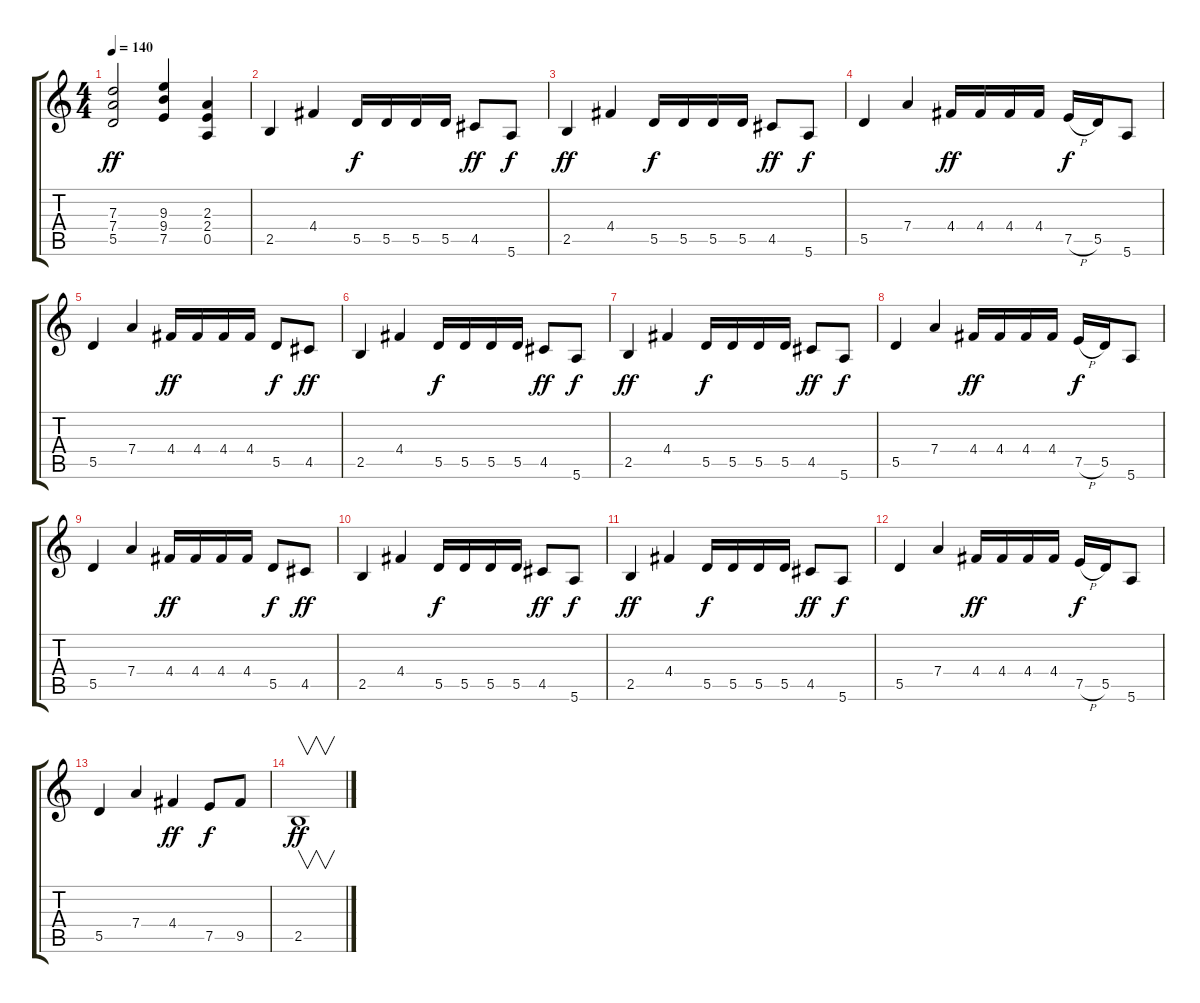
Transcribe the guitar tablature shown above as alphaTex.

\track "" {instrument distortionguitar}
\staff {score tabs}
\tuning (E4 B3 G3 D3 A2 E2) {hide}
\ts (4 4)
\tempo 140
\clef g2
\ks c
(7.3 7.4 5.5).2{dy ff} (9.3 9.4 7.5).4 (2.3 2.4 0.5).4 |
2.5.4 4.4.4 5.5.16{dy f} 5.5.16 5.5.16 5.5.16 4.5.8{dy ff} 5.6.8{dy f} |
2.5.4{dy ff} 4.4.4 5.5.16{dy f} 5.5.16 5.5.16 5.5.16 4.5.8{dy ff} 5.6.8{dy f} |
5.5.4 7.4.4 4.4.16{dy ff} 4.4.16 4.4.16 4.4.16 7.5{h}.16{dy f} 5.5.16 5.6.8 |
5.5.4 7.4.4 4.4.16{dy ff} 4.4.16 4.4.16 4.4.16 5.5.8{dy f} 4.5.8{dy ff} |
2.5.4 4.4.4 5.5.16{dy f} 5.5.16 5.5.16 5.5.16 4.5.8{dy ff} 5.6.8{dy f} |
2.5.4{dy ff} 4.4.4 5.5.16{dy f} 5.5.16 5.5.16 5.5.16 4.5.8{dy ff} 5.6.8{dy f} |
5.5.4 7.4.4 4.4.16{dy ff} 4.4.16 4.4.16 4.4.16 7.5{h}.16{dy f} 5.5.16 5.6.8 |
5.5.4 7.4.4 4.4.16{dy ff} 4.4.16 4.4.16 4.4.16 5.5.8{dy f} 4.5.8{dy ff} |
2.5.4 4.4.4 5.5.16{dy f} 5.5.16 5.5.16 5.5.16 4.5.8{dy ff} 5.6.8{dy f} |
2.5.4{dy ff} 4.4.4 5.5.16{dy f} 5.5.16 5.5.16 5.5.16 4.5.8{dy ff} 5.6.8{dy f} |
5.5.4 7.4.4 4.4.16{dy ff} 4.4.16 4.4.16 4.4.16 7.5{h}.16{dy f} 5.5.16 5.6.8 |
5.5.4 7.4.4 4.4.4{dy ff} 7.5.8{dy f} 9.5.8 |
2.5.1{v dy ff}
